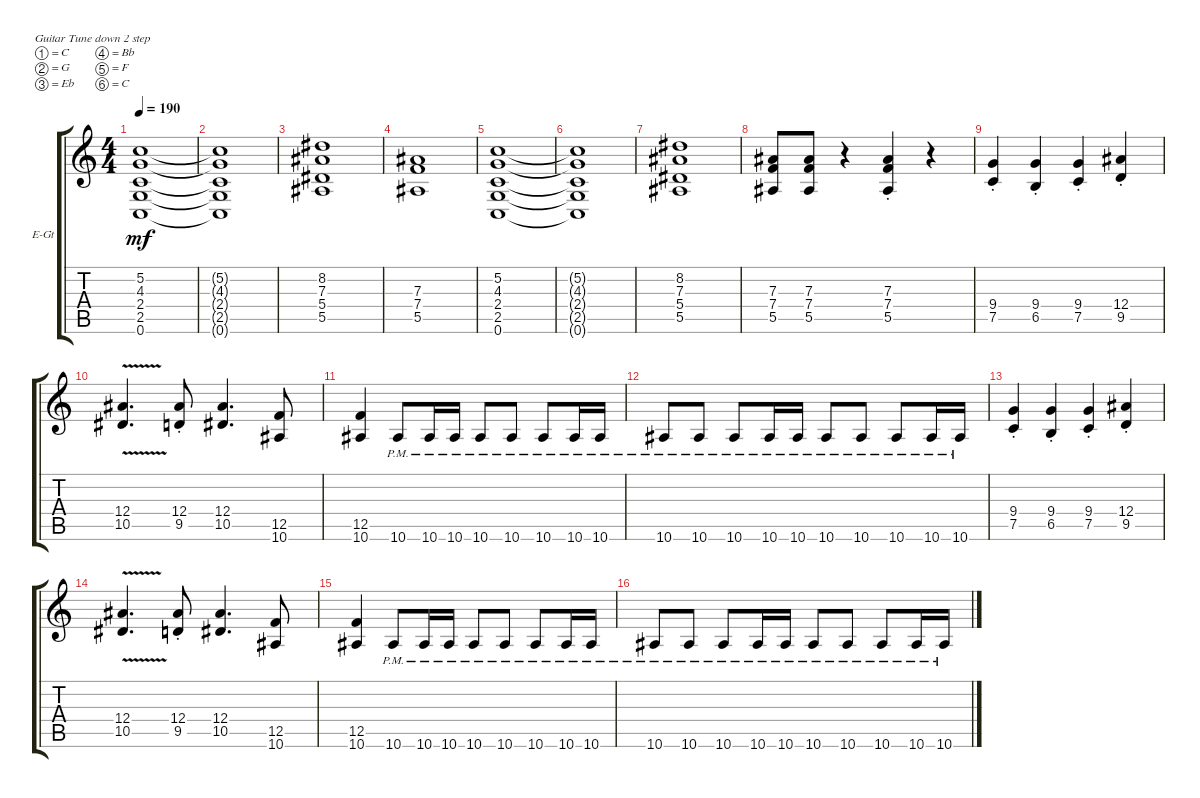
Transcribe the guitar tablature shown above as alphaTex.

\bracketExtendMode groupsimilarinstruments
\firstSystemTrackNameOrientation horizontal
\otherSystemsTrackNameOrientation horizontal
\track ("Electric Guitar 2" "E-Gt") {instrument distortionguitar}
\staff {score tabs}
\tuning (C4 G3 Eb3 Bb2 F2 C2)
\ts (4 4)
\tempo 190
\clef g2
\ks c
(0.6 2.5 2.4 4.3 5.2).1{dy mf} |
(5.2{t} 4.3{t} 2.4{t} 2.5{t} 0.6{t}).1 |
(5.5 5.4 7.3 8.2).1 |
(5.5 7.4 7.3).1 |
(0.6 2.5 2.4 4.3 5.2).1 |
(5.2{t} 4.3{t} 2.4{t} 2.5{t} 0.6{t}).1 |
(5.5 5.4 7.3 8.2).1 |
(5.5 7.4 7.3).8 (5.5 7.4 7.3).8 r.4 (5.5{st} 7.4{st} 7.3{st}).4 r.4 |
(7.5{st} 9.4{st}).4 (6.5{st} 9.4{st}).4 (7.5{st} 9.4{st}).4 (9.5{st} 12.4{st}).4 |
(10.5{v} 12.4{v}).4{d} (9.5{st} 12.4{st}).8 (10.5 12.4).4{d} (12.5 10.6).8 |
(10.6 12.5).4 10.6{pm}.8 10.6{pm}.16 10.6{pm}.16 10.6{pm}.8 10.6{pm}.8 10.6{pm}.8 10.6{pm}.16 10.6{pm}.16 |
10.6{pm}.8 10.6{pm}.8 10.6{pm}.8 10.6{pm}.16 10.6{pm}.16 10.6{pm}.8 10.6{pm}.8 10.6{pm}.8 10.6{pm}.16 10.6{pm}.16 |
(7.5{st} 9.4{st}).4 (6.5{st} 9.4{st}).4 (7.5{st} 9.4{st}).4 (9.5{st} 12.4{st}).4 |
(10.5{v} 12.4{v}).4{d} (9.5{st} 12.4{st}).8 (10.5 12.4).4{d} (12.5 10.6).8 |
(10.6 12.5).4 10.6{pm}.8 10.6{pm}.16 10.6{pm}.16 10.6{pm}.8 10.6{pm}.8 10.6{pm}.8 10.6{pm}.16 10.6{pm}.16 |
10.6{pm}.8 10.6{pm}.8 10.6{pm}.8 10.6{pm}.16 10.6{pm}.16 10.6{pm}.8 10.6{pm}.8 10.6{pm}.8 10.6{pm}.16 10.6{pm}.16
